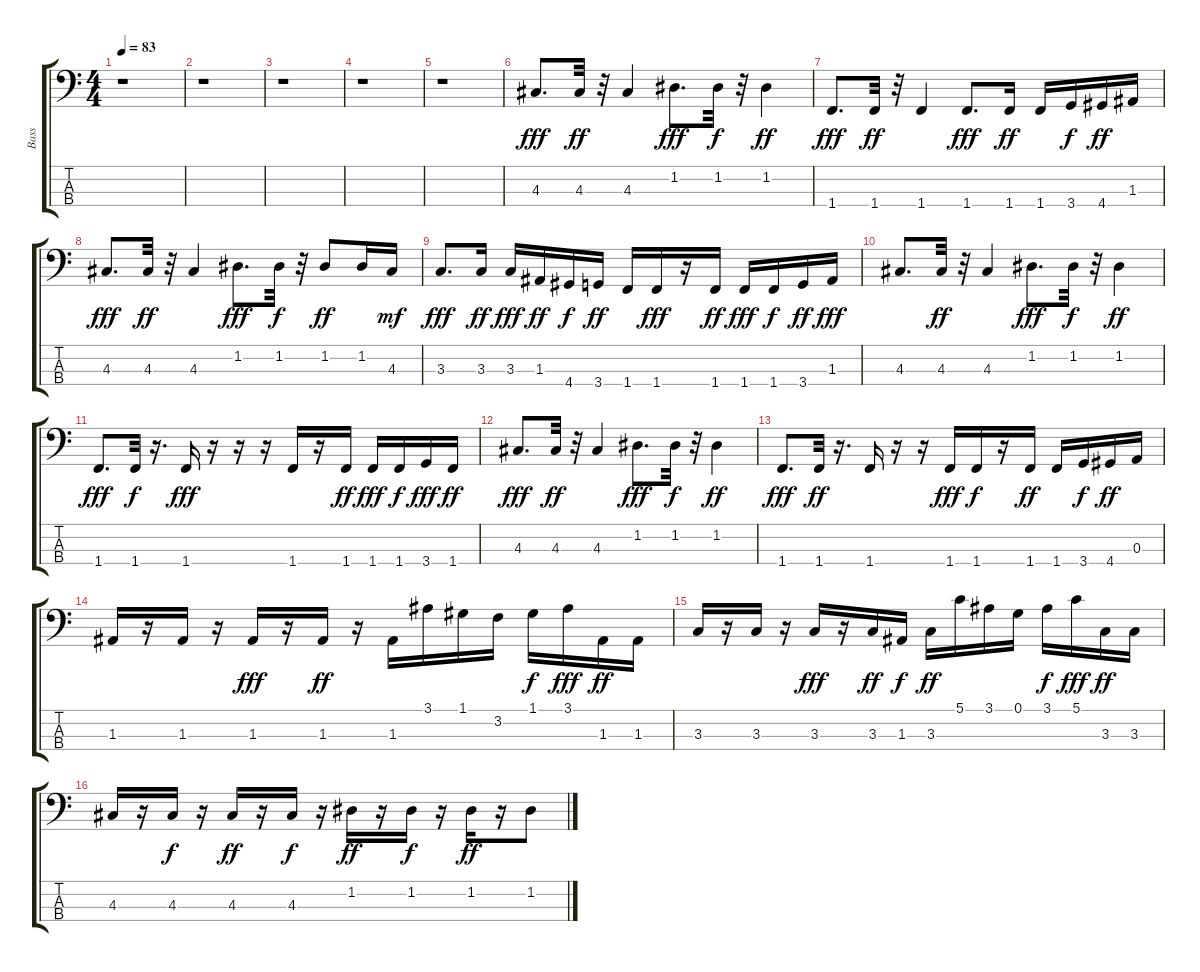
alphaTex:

\track ("Bass" "Bass") {instrument synthbass1}
\staff {score tabs}
\tuning (G2 D2 A1 E1) {hide}
\ts (4 4)
\tempo 83
\clef f4
\ks c
r.1{dy fff} |
r.1 |
r.1 |
r.1 |
r.1 |
4.3.8{d} 4.3.32{dy ff} r.32 4.3.4 1.2.8{d dy fff} 1.2.32{dy f} r.32 1.2.4{dy ff} |
1.4.8{d dy fff} 1.4.32{dy ff} r.32 1.4.4 1.4.8{d dy fff} 1.4.16{dy ff} 1.4.16 3.4.16{dy f} 4.4.16{dy ff} 1.3.16 |
4.3.8{d dy fff} 4.3.32{dy ff} r.32 4.3.4 1.2.8{d dy fff} 1.2.32{dy f} r.32 1.2.8{dy ff} 1.2.16 4.3.16{dy mf} |
3.3.8{d dy fff} 3.3.16{dy ff} 3.3.16{dy fff} 1.3.16{dy ff} 4.4.16{dy f} 3.4.16{dy ff} 1.4.16 1.4.16{dy fff} r.16 1.4.16{dy ff} 1.4.16{dy fff} 1.4.16{dy f} 3.4.16{dy ff} 1.3.16{dy fff} |
4.3.8{d} 4.3.32{dy ff} r.32 4.3.4 1.2.8{d dy fff} 1.2.32{dy f} r.32 1.2.4{dy ff} |
1.4.8{d dy fff} 1.4.32{dy f} r.16{d} 1.4.16{dy fff} r.16 r.16 r.16 1.4.16 r.16 1.4.16{dy ff} 1.4.16{dy fff} 1.4.16{dy f} 3.4.16{dy fff} 1.4.16{dy ff} |
4.3.8{d dy fff} 4.3.32{dy ff} r.32 4.3.4 1.2.8{d dy fff} 1.2.32{dy f} r.32 1.2.4{dy ff} |
1.4.8{d dy fff} 1.4.32{dy ff} r.16{d} 1.4.16 r.16 r.16 1.4.16{dy fff} 1.4.16{dy f} r.16 1.4.16{dy ff} 1.4.16 3.4.16{dy f} 4.4.16{dy ff} 0.3.16 |
1.3.16 r.16 1.3.16 r.16 1.3.16{dy fff} r.16 1.3.16{dy ff} r.16 1.3.16 3.1.16 1.1.16 3.2.16 1.1.16{dy f} 3.1.16{dy fff} 1.3.16{dy ff} 1.3.16 |
3.3.16 r.16 3.3.16 r.16 3.3.16{dy fff} r.16 3.3.16{dy ff} 1.3.16{dy f} 3.3.16{dy ff} 5.1.16 3.1.16 0.1.16 3.1.16{dy f} 5.1.16{dy fff} 3.3.16{dy ff} 3.3.16 |
4.3.16 r.16 4.3.16{dy f} r.16 4.3.16{dy ff} r.16 4.3.16{dy f} r.16 1.2.16{dy ff} r.16 1.2.16{dy f} r.16 1.2.16{dy ff} r.16 1.2.8
